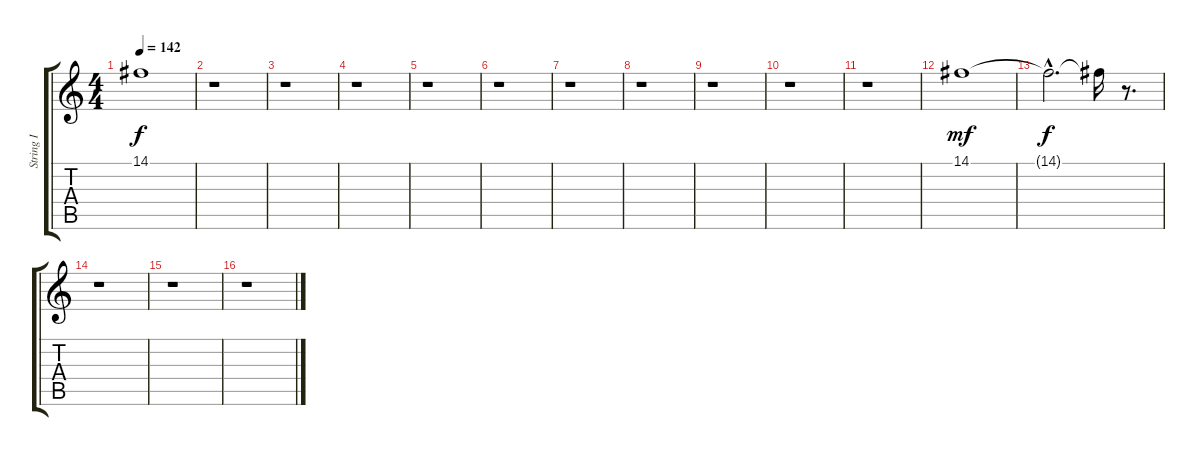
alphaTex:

\track ("String I" "String I") {instrument pad2warm}
\staff {score tabs}
\tuning (E4 B3 G3 D3 A2 E2) {hide}
\ts (4 4)
\tempo 142
\clef g2
\ks c
14.1{t}.1{dy f} |
r.1 |
r.1 |
r.1 |
r.1 |
r.1 |
r.1 |
r.1 |
r.1 |
r.1 |
r.1 |
14.1.1{dy mf} |
14.1{hac t}.2{d dy f} 14.1{t}.16 r.8{d} |
r.1 |
r.1 |
r.1
